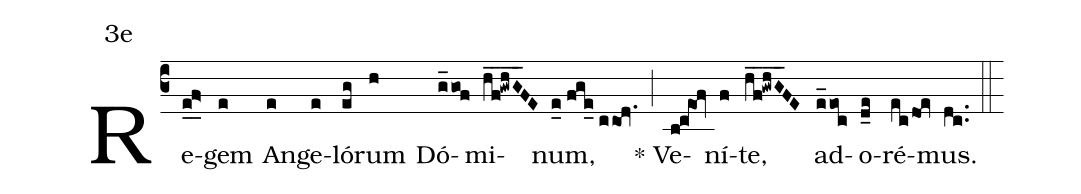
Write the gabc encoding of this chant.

mode:3e;
%%
(c3) Re(e_0!f>_0)gem(e) An(e)ge(e)ló(eg)rum(h) Dó(g_gof)mi(hf__!gwhG__FE)num,(e_0//fge_//ccod.) (;) <sp>*</sp> Ve(b!c@eof)ní(f)te,(hf__!gwhG__FE) ad(e_eoc)o(d_e)ré(ec/doe)mus.(dc..) (::)
